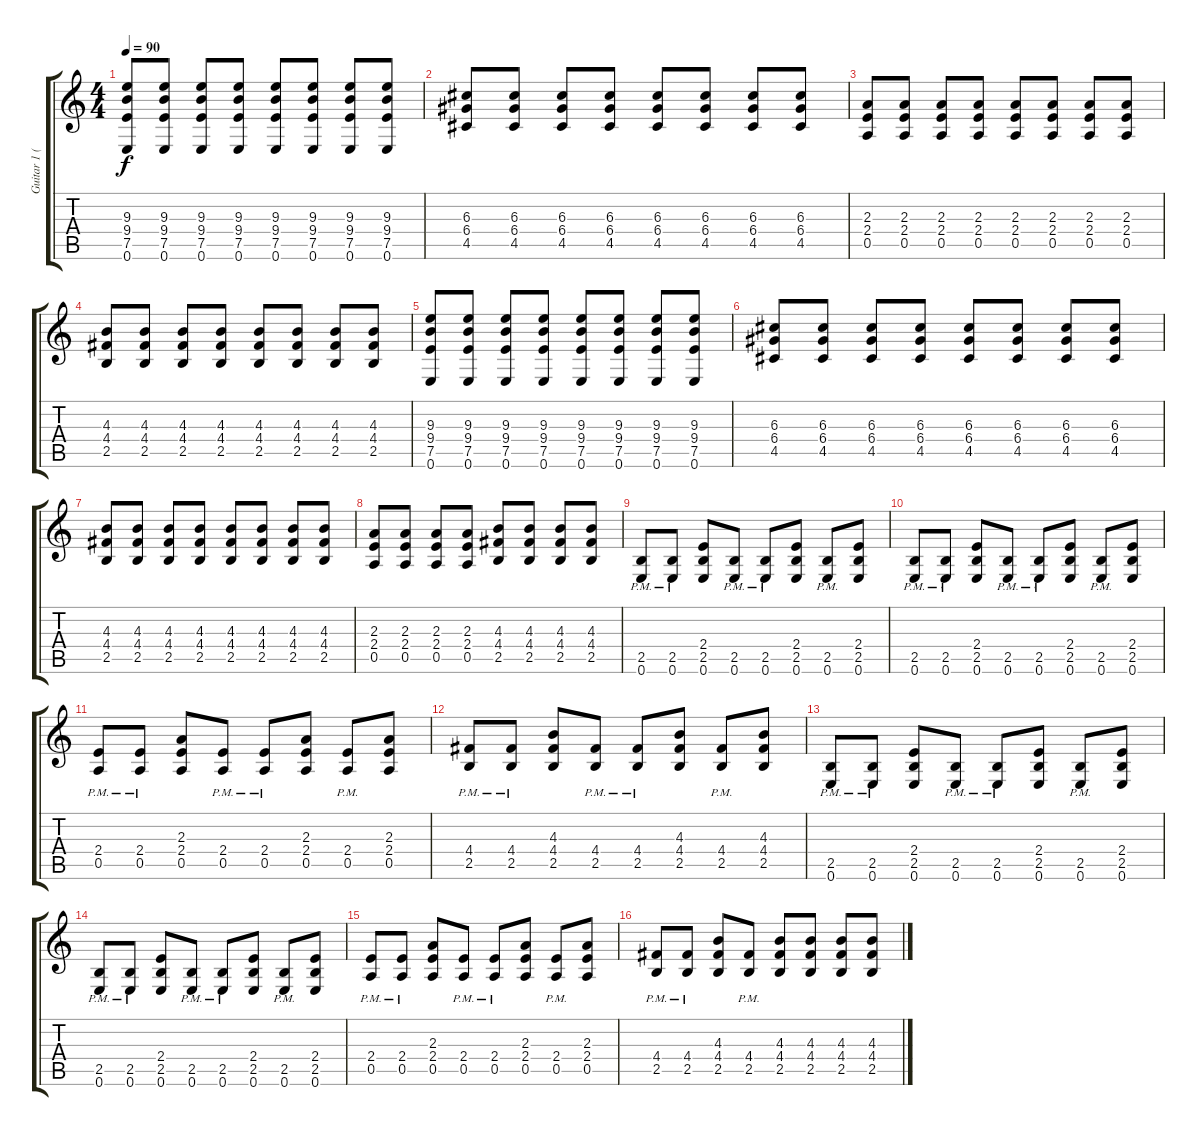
\track ("Guitar 1 (Stereo)" "Guitar 1 (") {instrument distortionguitar}
\staff {score tabs}
\tuning (E4 B3 G3 D3 A2 E2) {hide}
\ts (4 4)
\tempo 90
\clef g2
\ks c
(9.3 9.4 7.5 0.6).8{dy f} (9.3 9.4 7.5 0.6).8 (9.3 9.4 7.5 0.6).8 (9.3 9.4 7.5 0.6).8 (9.3 9.4 7.5 0.6).8 (9.3 9.4 7.5 0.6).8 (9.3 9.4 7.5 0.6).8 (9.3 9.4 7.5 0.6).8 |
(6.3 6.4 4.5).8 (6.3 6.4 4.5).8 (6.3 6.4 4.5).8 (6.3 6.4 4.5).8 (6.3 6.4 4.5).8 (6.3 6.4 4.5).8 (6.3 6.4 4.5).8 (6.3 6.4 4.5).8 |
(2.3 2.4 0.5).8 (2.3 2.4 0.5).8 (2.3 2.4 0.5).8 (2.3 2.4 0.5).8 (2.3 2.4 0.5).8 (2.3 2.4 0.5).8 (2.3 2.4 0.5).8 (2.3 2.4 0.5).8 |
(4.3 4.4 2.5).8 (4.3 4.4 2.5).8 (4.3 4.4 2.5).8 (4.3 4.4 2.5).8 (4.3 4.4 2.5).8 (4.3 4.4 2.5).8 (4.3 4.4 2.5).8 (4.3 4.4 2.5).8 |
(9.3 9.4 7.5 0.6).8 (9.3 9.4 7.5 0.6).8 (9.3 9.4 7.5 0.6).8 (9.3 9.4 7.5 0.6).8 (9.3 9.4 7.5 0.6).8 (9.3 9.4 7.5 0.6).8 (9.3 9.4 7.5 0.6).8 (9.3 9.4 7.5 0.6).8 |
(6.3 6.4 4.5).8 (6.3 6.4 4.5).8 (6.3 6.4 4.5).8 (6.3 6.4 4.5).8 (6.3 6.4 4.5).8 (6.3 6.4 4.5).8 (6.3 6.4 4.5).8 (6.3 6.4 4.5).8 |
(4.3 4.4 2.5).8 (4.3 4.4 2.5).8 (4.3 4.4 2.5).8 (4.3 4.4 2.5).8 (4.3 4.4 2.5).8 (4.3 4.4 2.5).8 (4.3 4.4 2.5).8 (4.3 4.4 2.5).8 |
(2.3 2.4 0.5).8 (2.3 2.4 0.5).8 (2.3 2.4 0.5).8 (2.3 2.4 0.5).8 (4.3 4.4 2.5).8 (4.3 4.4 2.5).8 (4.3 4.4 2.5).8 (4.3 4.4 2.5).8 |
(2.5{pm} 0.6).8 (2.5{pm} 0.6).8 (2.4 2.5 0.6).8 (2.5{pm} 0.6).8 (2.5{pm} 0.6).8 (2.4 2.5 0.6).8 (2.5{pm} 0.6).8 (2.4 2.5 0.6).8 |
(2.5{pm} 0.6).8 (2.5{pm} 0.6).8 (2.4 2.5 0.6).8 (2.5{pm} 0.6).8 (2.5{pm} 0.6).8 (2.4 2.5 0.6).8 (2.5{pm} 0.6).8 (2.4 2.5 0.6).8 |
(2.4 0.5{pm}).8 (2.4 0.5{pm}).8 (2.3 2.4 0.5).8 (2.4 0.5{pm}).8 (2.4 0.5{pm}).8 (2.3 2.4 0.5).8 (2.4 0.5{pm}).8 (2.3 2.4 0.5).8 |
(4.4{pm} 2.5{pm}).8 (4.4{pm} 2.5{pm}).8 (4.3 4.4 2.5).8 (4.4{pm} 2.5{pm}).8 (4.4{pm} 2.5{pm}).8 (4.3 4.4 2.5).8 (4.4{pm} 2.5{pm}).8 (4.3 4.4 2.5).8 |
(2.5{pm} 0.6).8 (2.5{pm} 0.6).8 (2.4 2.5 0.6).8 (2.5{pm} 0.6).8 (2.5{pm} 0.6).8 (2.4 2.5 0.6).8 (2.5{pm} 0.6).8 (2.4 2.5 0.6).8 |
(2.5{pm} 0.6).8 (2.5{pm} 0.6).8 (2.4 2.5 0.6).8 (2.5{pm} 0.6).8 (2.5{pm} 0.6).8 (2.4 2.5 0.6).8 (2.5{pm} 0.6).8 (2.4 2.5 0.6).8 |
(2.4 0.5{pm}).8 (2.4 0.5{pm}).8 (2.3 2.4 0.5).8 (2.4 0.5{pm}).8 (2.4 0.5{pm}).8 (2.3 2.4 0.5).8 (2.4 0.5{pm}).8 (2.3 2.4 0.5).8 |
(4.4{pm} 2.5{pm}).8 (4.4{pm} 2.5{pm}).8 (4.3 4.4 2.5).8 (4.4{pm} 2.5{pm}).8 (4.3 4.4 2.5).8 (4.3 4.4 2.5).8 (4.3 4.4 2.5).8 (4.3 4.4 2.5).8
